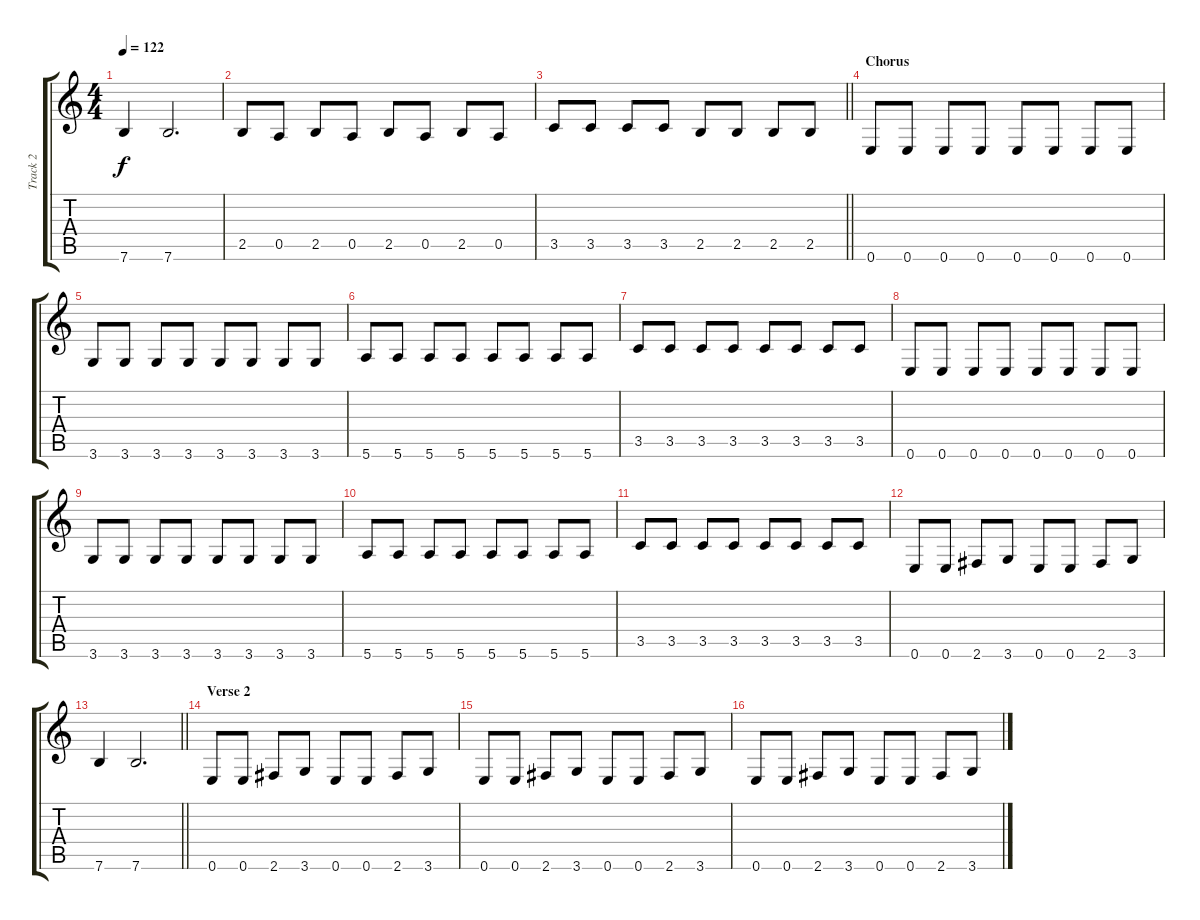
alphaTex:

\track ("Track 2" "Track 2") {instrument electricbasspick}
\staff {score tabs}
\tuning (E4 B3 G3 D3 A2 E2) {hide}
\ts (4 4)
\tempo 122
\clef g2
\ks c
7.6.4{dy f} 7.6.2{d} |
2.5.8 0.5.8 2.5.8 0.5.8 2.5.8 0.5.8 2.5.8 0.5.8 |
\barLineRight lightlight
3.5.8 3.5.8 3.5.8 3.5.8 2.5.8 2.5.8 2.5.8 2.5.8 |
\section ("" "Chorus")
0.6.8 0.6.8 0.6.8 0.6.8 0.6.8 0.6.8 0.6.8 0.6.8 |
3.6.8 3.6.8 3.6.8 3.6.8 3.6.8 3.6.8 3.6.8 3.6.8 |
5.6.8 5.6.8 5.6.8 5.6.8 5.6.8 5.6.8 5.6.8 5.6.8 |
3.5.8 3.5.8 3.5.8 3.5.8 3.5.8 3.5.8 3.5.8 3.5.8 |
0.6.8 0.6.8 0.6.8 0.6.8 0.6.8 0.6.8 0.6.8 0.6.8 |
3.6.8 3.6.8 3.6.8 3.6.8 3.6.8 3.6.8 3.6.8 3.6.8 |
5.6.8 5.6.8 5.6.8 5.6.8 5.6.8 5.6.8 5.6.8 5.6.8 |
3.5.8 3.5.8 3.5.8 3.5.8 3.5.8 3.5.8 3.5.8 3.5.8 |
0.6.8 0.6.8 2.6.8 3.6.8 0.6.8 0.6.8 2.6.8 3.6.8 |
\barLineRight lightlight
7.6.4 7.6.2{d} |
\section ("" "Verse 2")
0.6.8 0.6.8 2.6.8 3.6.8 0.6.8 0.6.8 2.6.8 3.6.8 |
0.6.8 0.6.8 2.6.8 3.6.8 0.6.8 0.6.8 2.6.8 3.6.8 |
0.6.8 0.6.8 2.6.8 3.6.8 0.6.8 0.6.8 2.6.8 3.6.8
